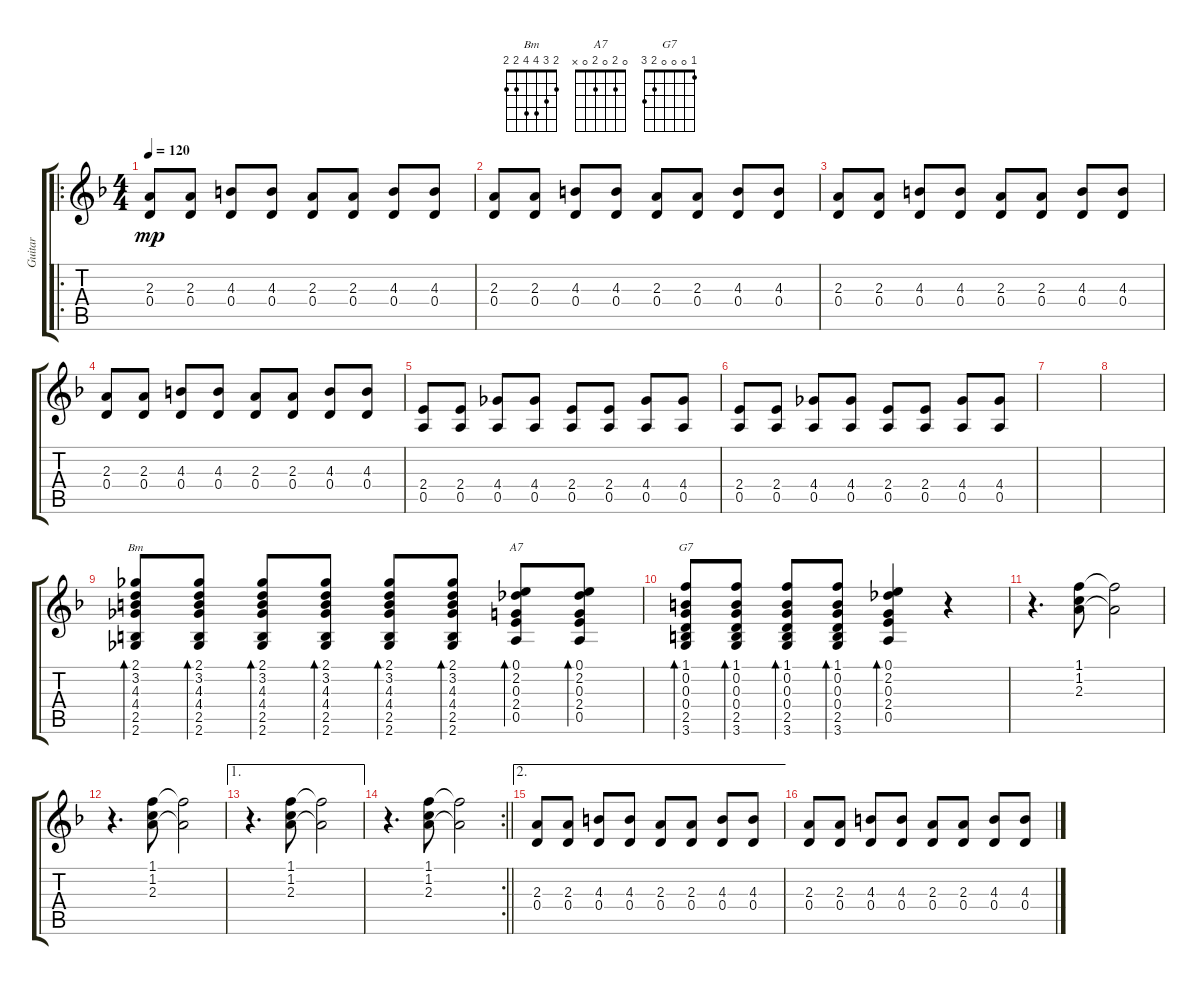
\track ("Guitar" "Guitar") {instrument electricguitarmuted}
\staff {score tabs}
\tuning (E4 B3 G3 D3 A2 E2) {hide}
\chord ("Bm" 2 3 4 4 2 2) {barre 0}
\chord ("A7" 0 2 0 2 0 x)
\chord ("G7" 1 0 0 0 2 3)
\ro
\ts (4 4)
\tempo 120
\clef g2
\ks f
(2.3 0.4).8{dy mp} (2.3 0.4).8 (4.3 0.4).8 (4.3 0.4).8 (2.3 0.4).8 (2.3 0.4).8 (4.3 0.4).8 (4.3 0.4).8 |
(2.3 0.4).8 (2.3 0.4).8 (4.3 0.4).8 (4.3 0.4).8 (2.3 0.4).8 (2.3 0.4).8 (4.3 0.4).8 (4.3 0.4).8 |
(2.3 0.4).8 (2.3 0.4).8 (4.3 0.4).8 (4.3 0.4).8 (2.3 0.4).8 (2.3 0.4).8 (4.3 0.4).8 (4.3 0.4).8 |
(2.3 0.4).8 (2.3 0.4).8 (4.3 0.4).8 (4.3 0.4).8 (2.3 0.4).8 (2.3 0.4).8 (4.3 0.4).8 (4.3 0.4).8 |
(2.4 0.5).8 (2.4 0.5).8 (4.4 0.5).8 (4.4 0.5).8 (2.4 0.5).8 (2.4 0.5).8 (4.4 0.5).8 (4.4 0.5).8 |
(2.4 0.5).8 (2.4 0.5).8 (4.4 0.5).8 (4.4 0.5).8 (2.4 0.5).8 (2.4 0.5).8 (4.4 0.5).8 (4.4 0.5).8 |
|
|
(2.1 3.2 4.3 4.4 2.5 2.6).8{bd 60 ch "Bm"} (2.1 3.2 4.3 4.4 2.5 2.6).8{bd 60} (2.1 3.2 4.3 4.4 2.5 2.6).8{bd 60} (2.1 3.2 4.3 4.4 2.5 2.6).8{bd 60} (2.1 3.2 4.3 4.4 2.5 2.6).8{bd 60} (2.1 3.2 4.3 4.4 2.5 2.6).8{bd 60} (0.1 2.2 0.3 2.4 0.5).8{bd 60 ch "A7"} (0.1 2.2 0.3 2.4 0.5).8{bd 60} |
(1.1 0.2 0.3 0.4 2.5 3.6).8{bd 60 ch "G7"} (1.1 0.2 0.3 0.4 2.5 3.6).8{bd 60} (1.1 0.2 0.3 0.4 2.5 3.6).8{bd 60} (1.1 0.2 0.3 0.4 2.5 3.6).8{bd 60} (0.1 2.2 0.3 2.4 0.5).4{bd 60} r.4 |
r.4{d} (1.1 1.2 2.3).8 (1.1{t} 2.3{t}).2 |
r.4{d} (1.1 1.2 2.3).8 (1.1{t} 2.3{t}).2 |
\ae 1
r.4{d} (1.1 1.2 2.3).8 (1.1{t} 2.3{t}).2 |
\rc 2
\barLineRight lightlight
r.4{d} (1.1 1.2 2.3).8 (1.1{t} 2.3{t}).2 |
\ae 2
(2.3 0.4).8 (2.3 0.4).8 (4.3 0.4).8 (4.3 0.4).8 (2.3 0.4).8 (2.3 0.4).8 (4.3 0.4).8 (4.3 0.4).8 |
(2.3 0.4).8 (2.3 0.4).8 (4.3 0.4).8 (4.3 0.4).8 (2.3 0.4).8 (2.3 0.4).8 (4.3 0.4).8 (4.3 0.4).8
